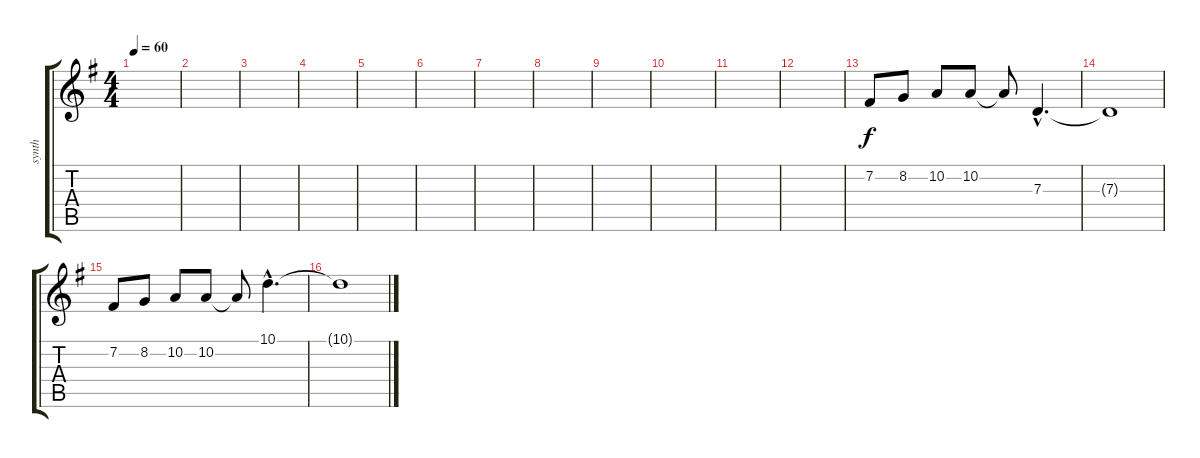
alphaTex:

\track ("synth" "synth") {instrument synthstrings1}
\staff {score tabs}
\tuning (E4 B3 G3 D3 A2 E2) {hide}
\ts (4 4)
\tempo 60
\clef g2
\ks g
|
|
|
|
|
|
|
|
|
|
|
|
7.2.8 8.2.8 10.2.8 10.2.8 10.2{t}.8 7.3{hac}.4{d} |
7.3{t}.1 |
7.2.8 8.2.8 10.2.8 10.2.8 10.2{t}.8 10.1{hac}.4{d} |
10.1{t}.1
